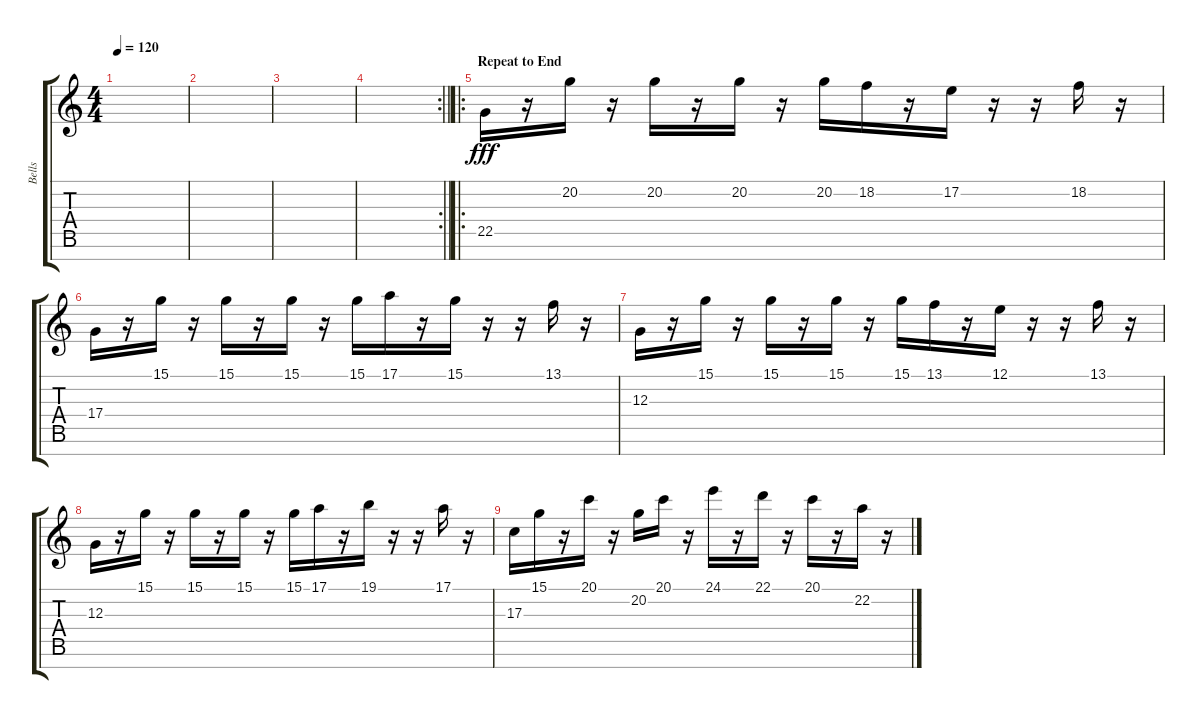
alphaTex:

\track ("Bells" "Bells") {instrument celesta}
\staff {score tabs}
\tuning (E4 B3 G3 D3 A2 E2 B1) {hide}
\ts (4 4)
\tempo 120
\clef g2
\ks c
|
|
|
\rc 2
\barLineRight lightlight
|
\ro
\section ("" "Repeat to End")
22.5.16{dy fff instrument marimba} r.16 20.2.16 r.16 20.2.16 r.16 20.2.16 r.16 20.2.16 18.2.16 r.16 17.2.16 r.16 r.16 18.2.16 r.16 |
17.4.16 r.16 15.1.16 r.16 15.1.16 r.16 15.1.16 r.16 15.1.16 17.1.16 r.16 15.1.16 r.16 r.16 13.1.16 r.16 |
12.3.16 r.16 15.1.16 r.16 15.1.16 r.16 15.1.16 r.16 15.1.16 13.1.16 r.16 12.1.16 r.16 r.16 13.1.16 r.16 |
12.3.16 r.16 15.1.16 r.16 15.1.16 r.16 15.1.16 r.16 15.1.16 17.1.16 r.16 19.1.16 r.16 r.16 17.1.16 r.16 |
17.3.16 15.1.16 r.16 20.1.16 r.16 20.2.16 20.1.16 r.16 24.1.16 r.16 22.1.16 r.16 20.1.16 r.16 22.2.16 r.16
